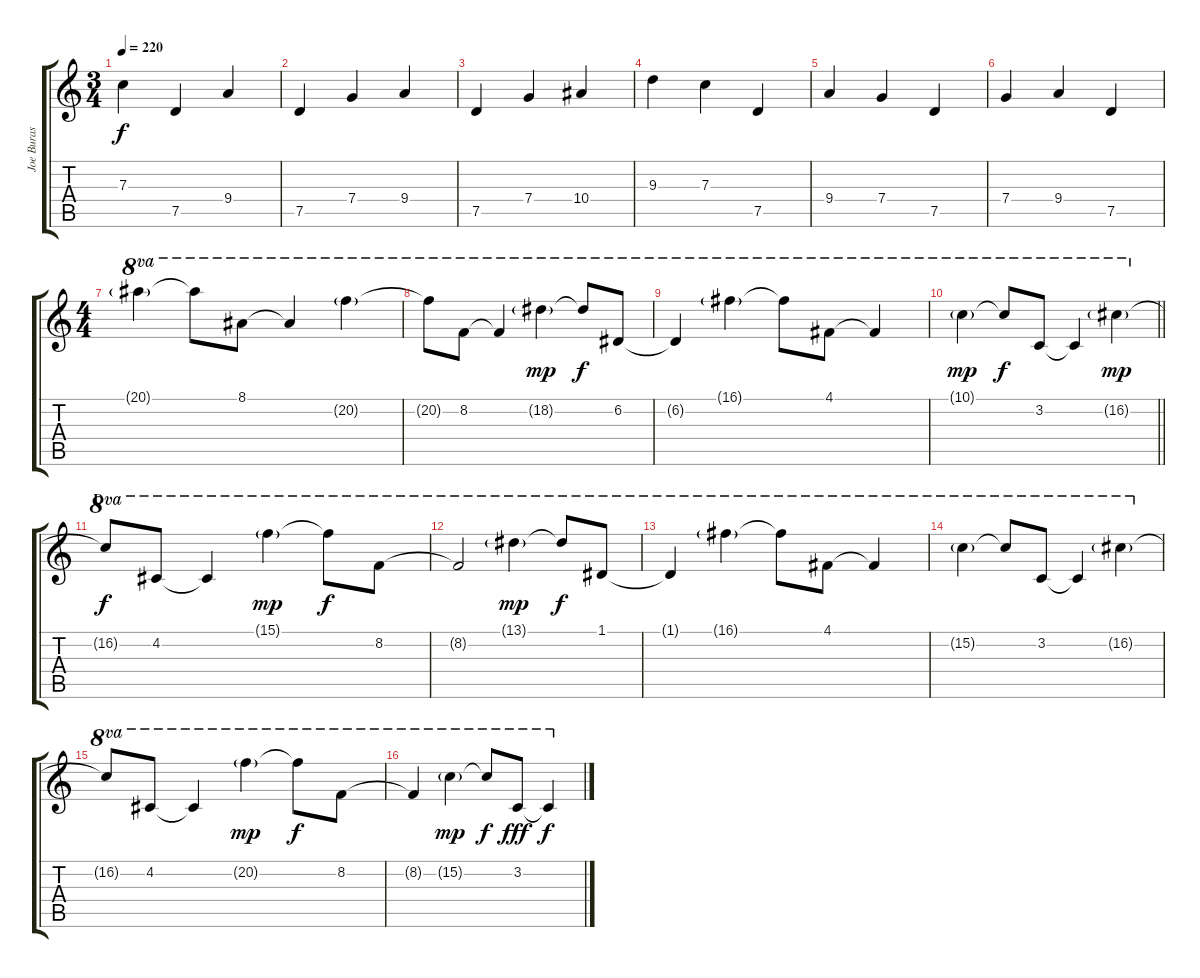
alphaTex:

\track ("Joe Buras - Keys" "Joe Buras ") {instrument pad1newage}
\staff {score tabs}
\tuning (D5 A4 F4 C4 G3 D3) {hide}
\ts (3 4)
\tempo 220
\clef g2
\ks c
7.3.4{dy f} 7.5.4 9.4.4 |
7.5.4 7.4.4 9.4.4 |
7.5.4 7.4.4 10.4.4 |
9.3.4 7.3.4 7.5.4 |
9.4.4 7.4.4 7.5.4 |
7.4.4 9.4.4 7.5.4 |
\ts (4 4)
20.1{g}.4{ot 8va} 20.1{t}.8{ot 8va} 8.1.8{ot 8va} 8.1{t}.4{ot 8va} 20.2{g}.4{ot 8va} |
20.2{t}.8{ot 8va} 8.2.8{ot 8va} 8.2{t}.4{ot 8va} 18.2{g}.4{ot 8va dy mp} 18.2{t}.8{ot 8va dy f} 6.2.8{ot 8va} |
6.2{t}.4{ot 8va} 16.1{g}.4{ot 8va} 16.1{t}.8{ot 8va} 4.1.8{ot 8va} 4.1{t}.4{ot 8va} |
\barLineRight lightlight
10.1{g}.4{ot 8va dy mp} 10.1{t}.8{ot 8va dy f} 3.2.8{ot 8va} 3.2{t}.4{ot 8va} 16.2{g}.4{ot 8va dy mp} |
\section ("" "D")
16.2{t}.8{ot 8va dy f} 4.2.8{ot 8va} 4.2{t}.4{ot 8va} 15.1{g}.4{ot 8va dy mp} 15.1{t}.8{ot 8va dy f} 8.2.8{ot 8va} |
8.2{t}.2{ot 8va} 13.1{g}.4{ot 8va dy mp} 13.1{t}.8{ot 8va dy f} 1.1.8{ot 8va} |
1.1{t}.4{ot 8va} 16.1{g}.4{ot 8va} 16.1{t}.8{ot 8va} 4.1.8{ot 8va} 4.1{t}.4{ot 8va} |
15.2{g}.4{ot 8va} 15.2{t}.8{ot 8va} 3.2.8{ot 8va} 3.2{t}.4{ot 8va} 16.2{g}.4{ot 8va} |
16.2{t}.8{ot 8va} 4.2.8{ot 8va} 4.2{t}.4{ot 8va} 20.2{g}.4{ot 8va dy mp} 20.2{t}.8{ot 8va dy f} 8.2.8{ot 8va} |
8.2{t}.4{ot 8va} 15.2{g}.4{ot 8va dy mp} 15.2{t}.8{ot 8va dy f} 3.2.8{ot 8va dy fff} 3.2{t}.4{ot 8va dy f}
